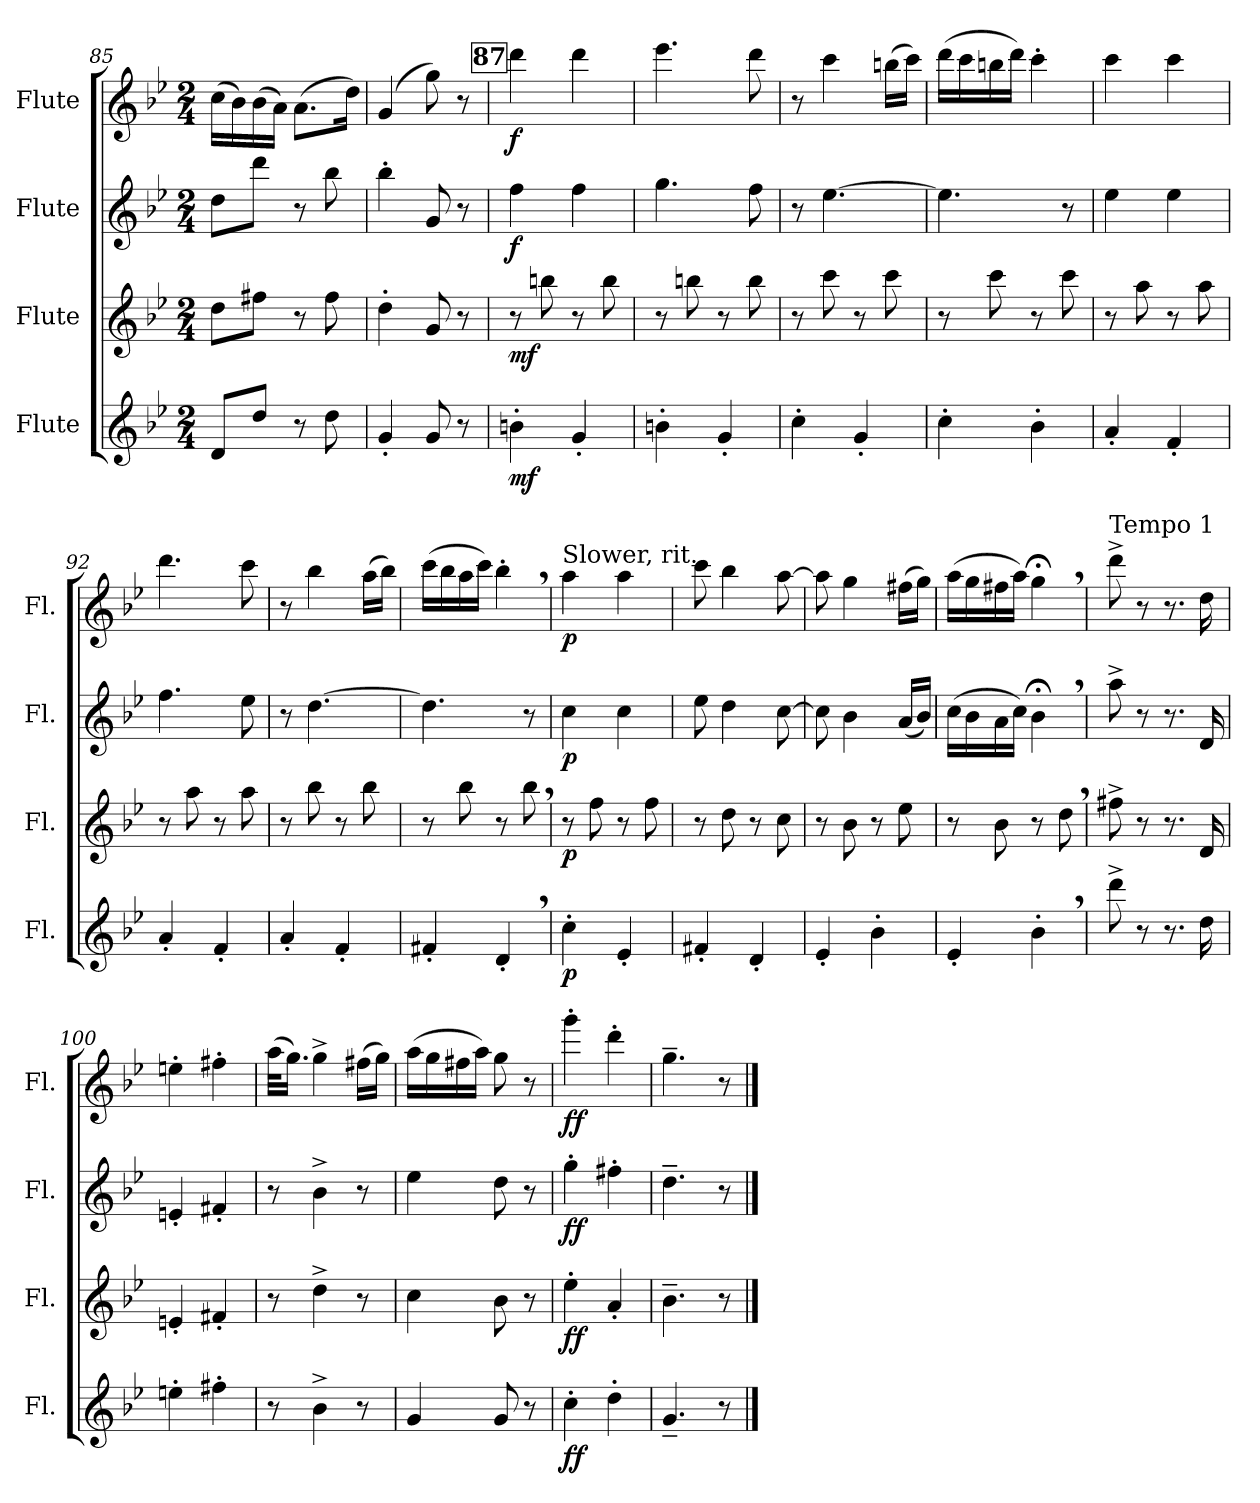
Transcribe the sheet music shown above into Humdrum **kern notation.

**kern	**dynam	**kern	**dynam	**kern	**dynam	**kern	**dynam
*part4	*part4	*part3	*part3	*part2	*part2	*part1	*part1
*staff4	*staff4	*staff3	*staff3	*staff2	*staff2	*staff1	*staff1
*I"Flute	*	*I"Flute	*	*I"Flute	*	*I"Flute	*
*I'Fl.	*	*I'Fl.	*	*I'Fl.	*	*I'Fl.	*
*clefG2	*	*clefG2	*	*clefG2	*	*clefG2	*
*k[b-e-]	*	*k[b-e-]	*	*k[b-e-]	*	*k[b-e-]	*
*M2/4	*	*M2/4	*	*M2/4	*	*M2/4	*
=85	=85	=85	=85	=85	=85	=85	=85
8d/L	.	8dd\L	.	8dd\L	.	(>16cc\LL	.
.	.	.	.	.	.	16b-\)	.
8dd/J	.	8ff#X\J	.	8ddd\J	.	(>16b-\	.
.	.	.	.	.	.	16a\JJ)	.
8r	.	8r	.	8r	.	(>8.a\L	.
8dd\	.	8ff#\	.	8bb-\	.	.	.
.	.	.	.	.	.	16dd\Jk)	.
=86	=86	=86	=86	=86	=86	=86	=86
4g'/	.	4dd'\	.	4bb-'\	.	(>4g/	.
8g/	.	8g/	.	8g/	.	8gg\)	.
8r	.	8r	.	8r	.	8r	.
!!LO:REH:place=s1:a:B:fs=14:t=87
=87	=87	=87	=87	=87	=87	=87	=87
!	!LO:DY:b	!	!LO:DY:b	!	!LO:DY:b	!	!LO:DY:b
4bn'\	mf	8r	mf	4ff\	f	4ddd\	f
.	.	8bbn\	.	.	.	.	.
4g'/	.	8r	.	4ff\	.	4ddd\	.
.	.	8bb\	.	.	.	.	.
=88	=88	=88	=88	=88	=88	=88	=88
4bn'\	.	8r	.	4.gg\	.	4.eee-\	.
.	.	8bbn\	.	.	.	.	.
4g'/	.	8r	.	.	.	.	.
.	.	8bb\	.	8ff\	.	8ddd\	.
=89	=89	=89	=89	=89	=89	=89	=89
4cc'\	.	8r	.	8r	.	8r	.
.	.	8ccc\	.	[4.ee-\	.	4ccc\	.
4g'/	.	8r	.	.	.	.	.
.	.	8ccc\	.	.	.	(>16bbn\LL	.
.	.	.	.	.	.	16ccc\JJ)	.
!!LO:LB:g=z
=90	=90	=90	=90	=90	=90	=90	=90
4cc'\	.	8r	.	4.ee-\]	.	(>16ddd\LL	.
.	.	.	.	.	.	16ccc\	.
.	.	8ccc\	.	.	.	16bbn\	.
.	.	.	.	.	.	16ddd\JJ)	.
4b-'\	.	8r	.	.	.	4ccc'\	.
.	.	8ccc\	.	8r	.	.	.
=91	=91	=91	=91	=91	=91	=91	=91
4a'/	.	8r	.	4ee-\	.	4ccc\	.
.	.	8aa\	.	.	.	.	.
4f'/	.	8r	.	4ee-\	.	4ccc\	.
.	.	8aa\	.	.	.	.	.
=92	=92	=92	=92	=92	=92	=92	=92
4a'/	.	8r	.	4.ff\	.	4.ddd\	.
.	.	8aa\	.	.	.	.	.
4f'/	.	8r	.	.	.	.	.
.	.	8aa\	.	8ee-\	.	8ccc\	.
=93	=93	=93	=93	=93	=93	=93	=93
4a'/	.	8r	.	8r	.	8r	.
.	.	8bb-\	.	[4.dd\	.	4bb-\	.
4f'/	.	8r	.	.	.	.	.
.	.	8bb-\	.	.	.	(>16aa\LL	.
.	.	.	.	.	.	16bb-\JJ)	.
=94	=94	=94	=94	=94	=94	=94	=94
4f#X'/	.	8r	.	4.dd\]	.	(>16ccc\LL	.
.	.	.	.	.	.	16bb-\	.
.	.	8bb-\	.	.	.	16aa\	.
.	.	.	.	.	.	16ccc\JJ)	.
4d',/	.	8r	.	.	.	4bb-',\	.
.	.	8bb-,\	.	8r	.	.	.
=95	=95	=95	=95	=95	=95	=95	=95
*	*	*	*	*	*	*MM66	*
!	!	!	!	!	!	!LO:TX:t=Slower, rit.	!
!	!LO:DY:b	!	!LO:DY:b	!	!LO:DY:b	!	!LO:DY:b
4cc'\	p	8r	p	4cc\	p	4aa\	p
.	.	8ff\	.	.	.	.	.
4e-'/	.	8r	.	4cc\	.	4aa\	.
.	.	8ff\	.	.	.	.	.
=96	=96	=96	=96	=96	=96	=96	=96
4f#X'/	.	8r	.	8ee-\	.	8ccc\	.
.	.	8dd\	.	4dd\	.	4bb-\	.
4d'/	.	8r	.	.	.	.	.
.	.	8cc\	.	[8cc\	.	[8aa\	.
=97	=97	=97	=97	=97	=97	=97	=97
4e-'/	.	8r	.	8cc\]	.	8aa\]	.
.	.	8b-\	.	4b-\	.	4gg\	.
4b-'\	.	8r	.	.	.	.	.
.	.	8ee-\	.	(<16a/LL	.	(>16ff#X\LL	.
.	.	.	.	16b-/JJ)	.	16gg\JJ)	.
!!LO:PB:g=z
=98	=98	=98	=98	=98	=98	=98	=98
4e-'/	.	8r	.	(>16cc\LL	.	(>16aa\LL	.
.	.	.	.	16b-\	.	16gg\	.
.	.	8b-\	.	16a\	.	16ff#X\	.
.	.	.	.	16cc\JJ)	.	16aa\JJ)	.
4b-',\	.	8r	.	4b-;<,\	.	4gg;<,\	.
.	.	8dd,\	.	.	.	.	.
=99	=99	=99	=99	=99	=99	=99	=99
*	*	*	*	*	*	*MM132	*
!	!	!	!	!	!	!LO:TX:t=Tempo 1	!
!	!LO:DY:b	!	!	!	!	!	!
!	!LO:DY:n=1:b	!	!LO:DY:b	!	!	!	!
!	!	!	!LO:DY:n=1:b	!	!LO:DY:b	!	!
!	!	!	!	!	!LO:DY:n=1:b	!	!LO:DY:b
!	!	!	!	!	!	!	!LO:DY:n=1:b
8ddd^\	other-dynamics f	8ff#X^\	other-dynamics f	8aa^\	other-dynamics f	8ddd^\	f other-dynamics
8r	.	8r	.	8r	.	8r	.
8.r	.	8.r	.	8.r	.	8.r	.
16dd\	.	16d/	.	16d/	.	16dd\	.
=100	=100	=100	=100	=100	=100	=100	=100
4een'\	.	4en'/	.	4en'/	.	4een'\	.
4ff#X'\	.	4f#X'/	.	4f#X'/	.	4ff#X'\	.
=101	=101	=101	=101	=101	=101	=101	=101
8r	.	8r	.	8r	.	(>32aa\KLL	.
.	.	.	.	.	.	16.gg\JJ)	.
4b-^\	.	4dd^\	.	4b-^\	.	4gg^\	.
8r	.	8r	.	8r	.	(>16ff#X\LL	.
.	.	.	.	.	.	16gg\JJ)	.
=102	=102	=102	=102	=102	=102	=102	=102
4g/	.	4cc\	.	4ee-\	.	(>16aa\LL	.
.	.	.	.	.	.	16gg\	.
.	.	.	.	.	.	16ff#X\	.
.	.	.	.	.	.	16aa\JJ)	.
8g/	.	8b-\	.	8dd\	.	8gg\	.
8r	.	8r	.	8r	.	8r	.
=103	=103	=103	=103	=103	=103	=103	=103
!	!LO:DY:b	!	!LO:DY:b	!	!LO:DY:b	!	!LO:DY:b
4cc'\	ff	4ee-'\	ff	4gg'\	ff	4ggg'\	ff
4dd'\	.	4a'/	.	4ff#X'\	.	4ddd'\	.
=104	=104	=104	=104	=104	=104	=104	=104
4.g~/	.	4.b-~\	.	4.dd~\	.	4.gg~\	.
8r	.	8r	.	8r	.	8r	.
==	==	==	==	==	==	==	==
*-	*-	*-	*-	*-	*-	*-	*-
